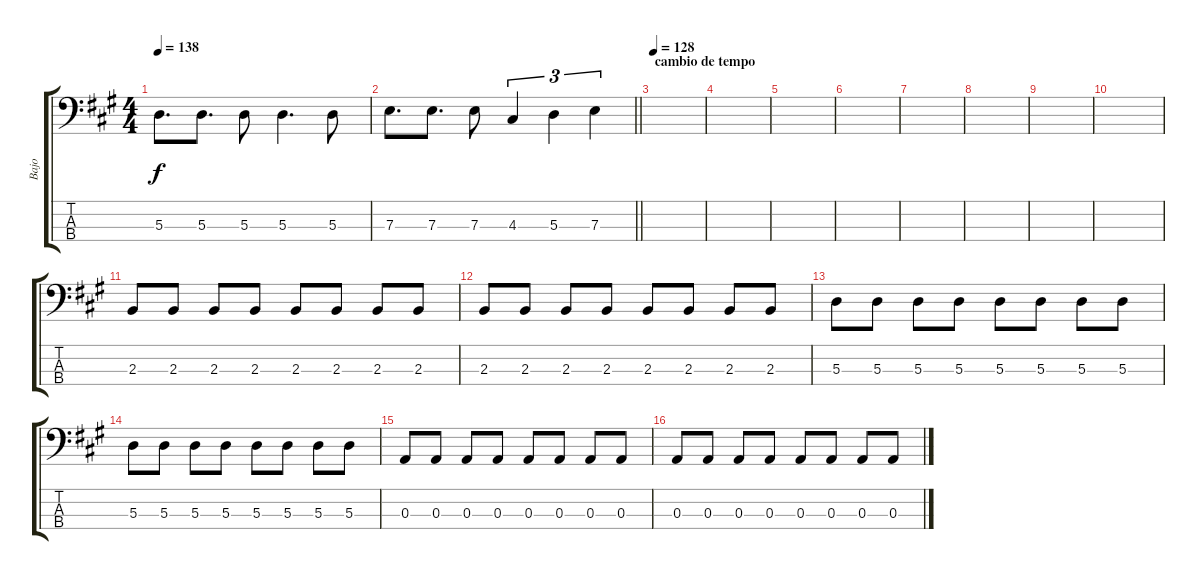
\track ("Bajo" "Bajo") {instrument electricbassfinger}
\staff {score tabs}
\tuning (G2 D2 A1 E1) {hide}
\ts (4 4)
\tempo 138
\clef f4
\ks a
5.3.8{d dy f} 5.3.8{d} 5.3.8 5.3.4{d} 5.3.8 |
\barLineRight lightlight
7.3.8{d} 7.3.8{d} 7.3.8 4.3.4{tu (3 2)} 5.3.4{tu (3 2)} 7.3.4{tu (3 2)} |
\section ("" "cambio de tempo")
\tempo 128
|
|
|
|
|
|
|
|
2.3.8 2.3.8 2.3.8 2.3.8 2.3.8 2.3.8 2.3.8 2.3.8 |
2.3.8 2.3.8 2.3.8 2.3.8 2.3.8 2.3.8 2.3.8 2.3.8 |
5.3.8 5.3.8 5.3.8 5.3.8 5.3.8 5.3.8 5.3.8 5.3.8 |
5.3.8 5.3.8 5.3.8 5.3.8 5.3.8 5.3.8 5.3.8 5.3.8 |
0.3.8 0.3.8 0.3.8 0.3.8 0.3.8 0.3.8 0.3.8 0.3.8 |
0.3.8 0.3.8 0.3.8 0.3.8 0.3.8 0.3.8 0.3.8 0.3.8
